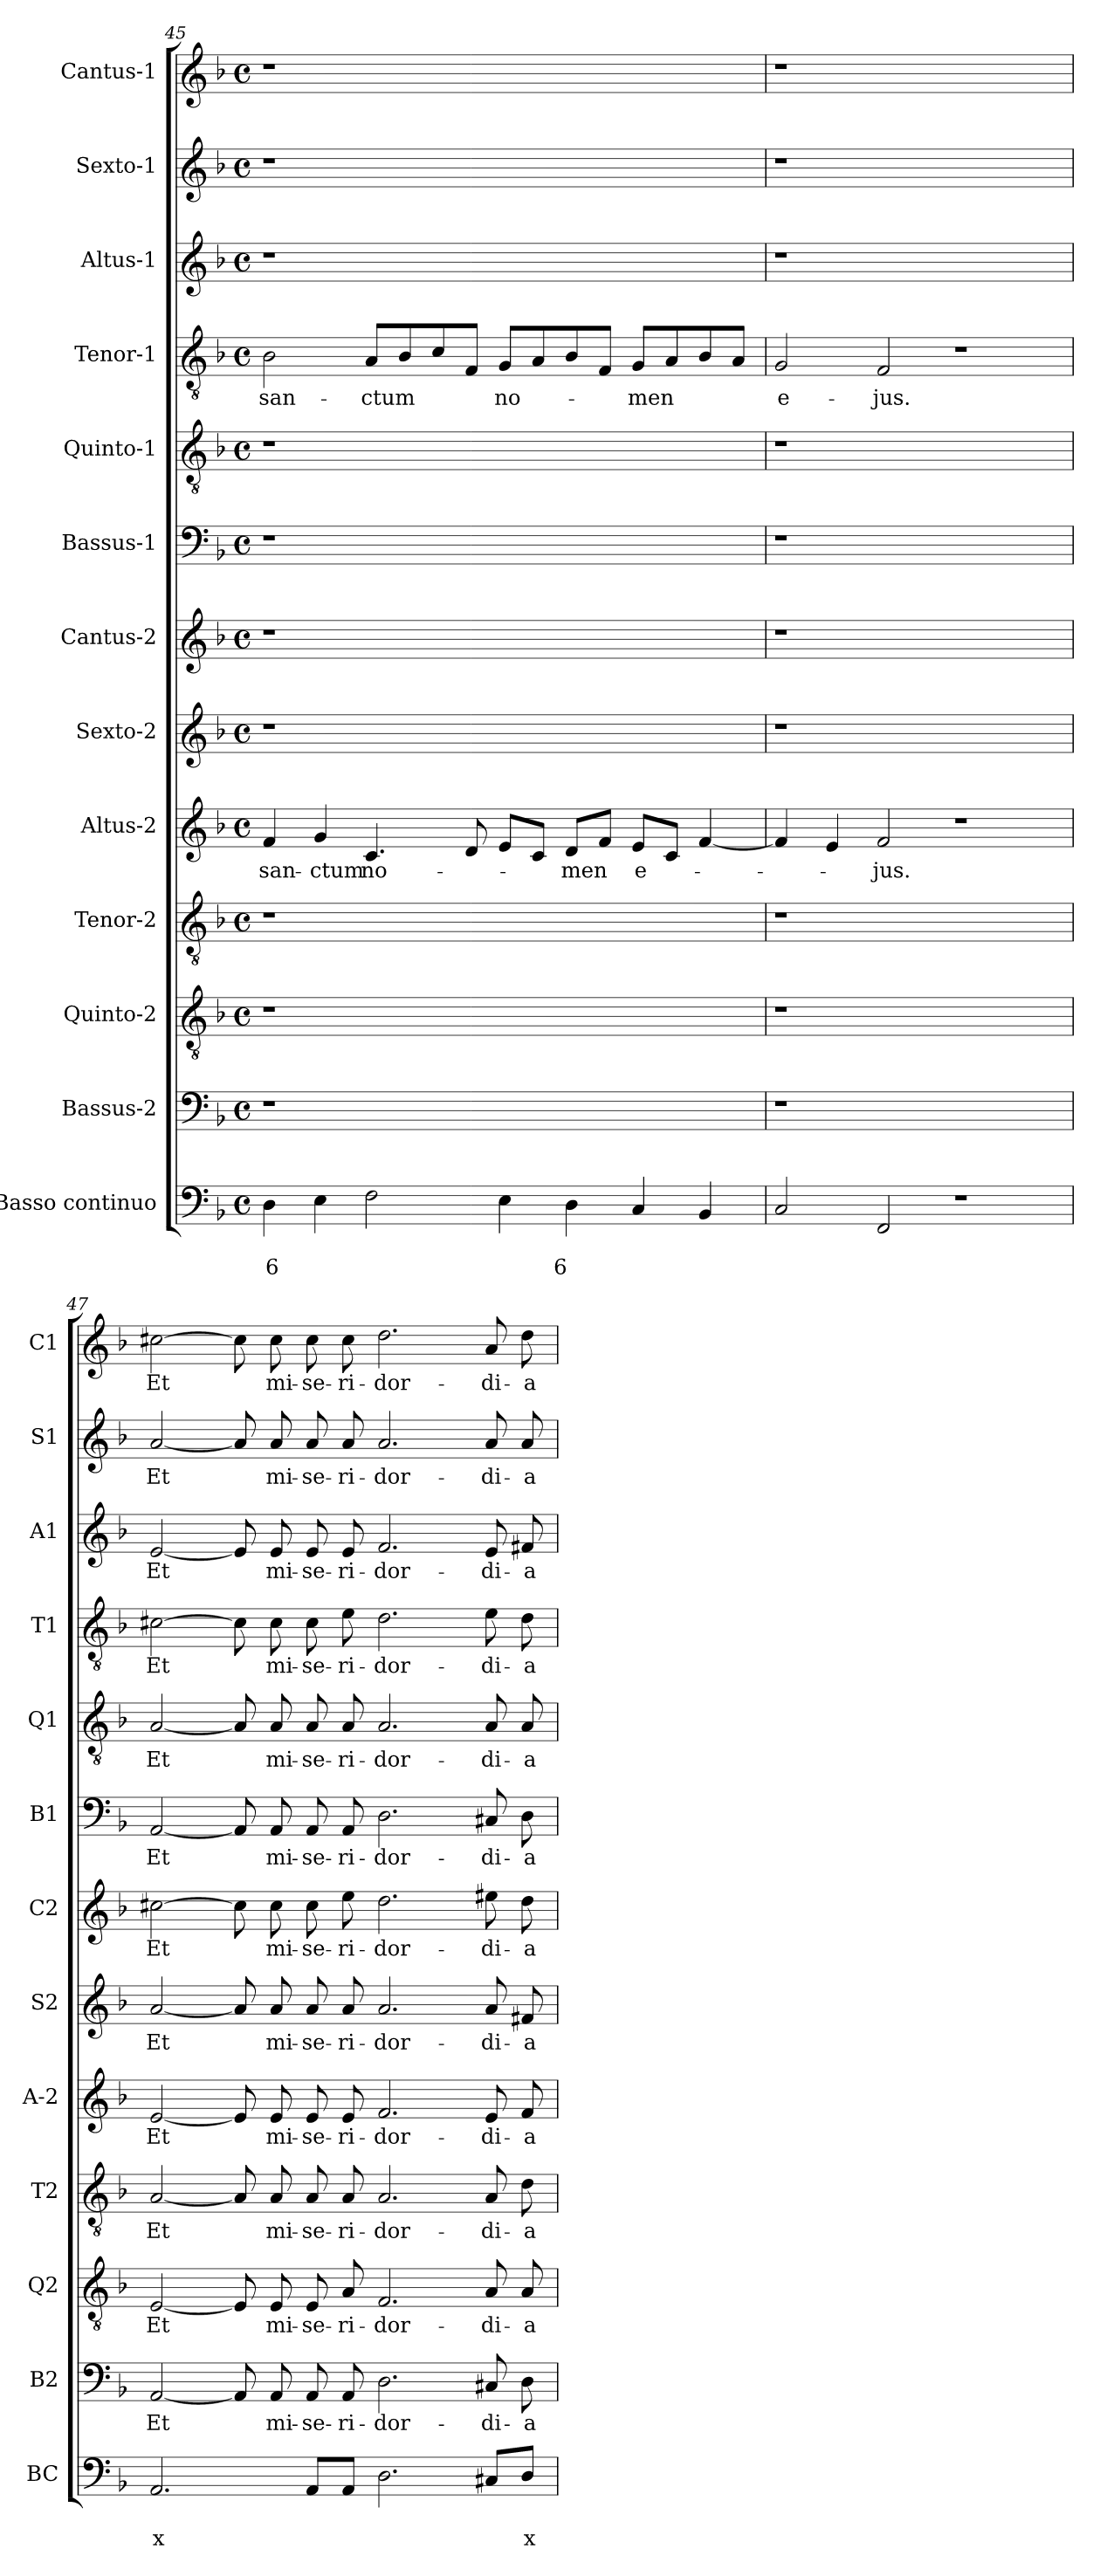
**kern	**text	**text	**kern	**text	**kern	**text	**kern	**text	**kern	**text	**kern	**text	**kern	**text	**kern	**text	**kern	**text	**kern	**text	**kern	**text	**kern	**text	**kern	**text
*part13	*part13	*part13	*part12	*part12	*part11	*part11	*part10	*part10	*part9	*part9	*part8	*part8	*part7	*part7	*part6	*part6	*part5	*part5	*part4	*part4	*part3	*part3	*part2	*part2	*part1	*part1
*staff13	*staff13	*staff13	*staff12	*staff12	*staff11	*staff11	*staff10	*staff10	*staff9	*staff9	*staff8	*staff8	*staff7	*staff7	*staff6	*staff6	*staff5	*staff5	*staff4	*staff4	*staff3	*staff3	*staff2	*staff2	*staff1	*staff1
*I"Basso continuo	*	*	*I"Bassus-2	*	*I"Quinto-2	*	*I"Tenor-2	*	*I"Altus-2	*	*I"Sexto-2	*	*I"Cantus-2	*	*I"Bassus-1	*	*I"Quinto-1	*	*I"Tenor-1	*	*I"Altus-1	*	*I"Sexto-1	*	*I"Cantus-1	*
*I'BC	*	*	*I'B2	*	*I'Q2	*	*I'T2	*	*I'A-2	*	*I'S2	*	*I'C2	*	*I'B1	*	*I'Q1	*	*I'T1	*	*I'A1	*	*I'S1	*	*I'C1	*
*clefF4	*	*	*clefF4	*	*clefGv2	*	*clefGv2	*	*clefG2	*	*clefG2	*	*clefG2	*	*clefF4	*	*clefGv2	*	*clefGv2	*	*clefG2	*	*clefG2	*	*clefG2	*
*k[b-]	*	*	*k[b-]	*	*k[b-]	*	*k[b-]	*	*k[b-]	*	*k[b-]	*	*k[b-]	*	*k[b-]	*	*k[b-]	*	*k[b-]	*	*k[b-]	*	*k[b-]	*	*k[b-]	*
*F:	*	*	*F:	*	*F:	*	*F:	*	*F:	*	*F:	*	*F:	*	*F:	*	*F:	*	*F:	*	*F:	*	*F:	*	*F:	*
*M4/4	*	*	*M4/4	*	*M4/4	*	*M4/4	*	*M4/4	*	*M4/4	*	*M4/4	*	*M4/4	*	*M4/4	*	*M4/4	*	*M4/4	*	*M4/4	*	*M4/4	*
*met(c)	*	*	*met(c)	*	*met(c)	*	*met(c)	*	*met(c)	*	*met(c)	*	*met(c)	*	*met(c)	*	*met(c)	*	*met(c)	*	*met(c)	*	*met(c)	*	*met(c)	*
=45	=45	=45	=45	=45	=45	=45	=45	=45	=45	=45	=45	=45	=45	=45	=45	=45	=45	=45	=45	=45	=45	=45	=45	=45	=45	=45
!	!	!LO:LY:b	!	!	!	!	!	!	!	!LO:LY:b	!	!	!	!	!	!	!	!	!	!LO:LY:b	!	!	!	!	!	!
4D\	.	6	1r	.	1r	.	1r	.	4f/	san-	1r	.	1r	.	1r	.	1r	.	2B-\	san-	1r	.	1r	.	1r	.
!	!	!	!	!	!	!	!	!	!	!LO:LY:b	!	!	!	!	!	!	!	!	!	!	!	!	!	!	!	!
4E\	.	.	.	.	.	.	.	.	4g/	-ctum	.	.	.	.	.	.	.	.	.	.	.	.	.	.	.	.
!	!	!	!	!	!	!	!	!	!	!LO:LY:b	!	!	!	!	!	!	!	!	!	!LO:LY:b	!	!	!	!	!	!
2F\	.	.	.	.	.	.	.	.	4.c/	no-	.	.	.	.	.	.	.	.	8A/L	-ctum	.	.	.	.	.	.
.	.	.	.	.	.	.	.	.	.	.	.	.	.	.	.	.	.	.	8B-/	.	.	.	.	.	.	.
.	.	.	.	.	.	.	.	.	.	.	.	.	.	.	.	.	.	.	8c/	.	.	.	.	.	.	.
.	.	.	.	.	.	.	.	.	8d/	.	.	.	.	.	.	.	.	.	8F/J	.	.	.	.	.	.	.
!	!	!	!	!	!	!	!	!	!	!	!	!	!	!	!	!	!	!	!	!LO:LY:b	!	!	!	!	!	!
4E\	.	.	1ryy	.	1ryy	.	1ryy	.	8e/L	.	1ryy	.	1ryy	.	1ryy	.	1ryy	.	8G/L	no-	1ryy	.	1ryy	.	1ryy	.
.	.	.	.	.	.	.	.	.	8c/J	.	.	.	.	.	.	.	.	.	8A/	.	.	.	.	.	.	.
!	!	!LO:LY:b	!	!	!	!	!	!	!	!LO:LY:b	!	!	!	!	!	!	!	!	!	!	!	!	!	!	!	!
4D\	.	6	.	.	.	.	.	.	8d/L	-men	.	.	.	.	.	.	.	.	8B-/	.	.	.	.	.	.	.
.	.	.	.	.	.	.	.	.	8f/J	.	.	.	.	.	.	.	.	.	8F/J	.	.	.	.	.	.	.
!	!	!	!	!	!	!	!	!	!	!LO:LY:b	!	!	!	!	!	!	!	!	!	!LO:LY:b	!	!	!	!	!	!
4C/	.	.	.	.	.	.	.	.	8e/L	e-	.	.	.	.	.	.	.	.	8G/L	-men	.	.	.	.	.	.
.	.	.	.	.	.	.	.	.	8c/J	.	.	.	.	.	.	.	.	.	8A/	.	.	.	.	.	.	.
4BB-/	.	.	.	.	.	.	.	.	[4f/	.	.	.	.	.	.	.	.	.	8B-/	.	.	.	.	.	.	.
.	.	.	.	.	.	.	.	.	.	.	.	.	.	.	.	.	.	.	8A/J	.	.	.	.	.	.	.
=46	=46	=46	=46	=46	=46	=46	=46	=46	=46	=46	=46	=46	=46	=46	=46	=46	=46	=46	=46	=46	=46	=46	=46	=46	=46	=46
!	!	!	!	!	!	!	!	!	!	!	!	!	!	!	!	!	!	!	!	!LO:LY:b	!	!	!	!	!	!
2C/	.	.	1r	.	1r	.	1r	.	4f/]	.	1r	.	1r	.	1r	.	1r	.	2G/	e-	1r	.	1r	.	1r	.
.	.	.	.	.	.	.	.	.	4e/	.	.	.	.	.	.	.	.	.	.	.	.	.	.	.	.	.
!	!	!	!	!	!	!	!	!	!	!LO:LY:b	!	!	!	!	!	!	!	!	!	!LO:LY:b	!	!	!	!	!	!
2FF/	.	.	.	.	.	.	.	.	2f/	-jus.	.	.	.	.	.	.	.	.	2F/	-jus.	.	.	.	.	.	.
1r	.	.	1ryy	.	1ryy	.	1ryy	.	1r	.	1ryy	.	1ryy	.	1ryy	.	1ryy	.	1r	.	1ryy	.	1ryy	.	1ryy	.
!!LO:PB:g=z
=47	=47	=47	=47	=47	=47	=47	=47	=47	=47	=47	=47	=47	=47	=47	=47	=47	=47	=47	=47	=47	=47	=47	=47	=47	=47	=47
!	!	!LO:LY:b	!	!LO:LY:b	!	!LO:LY:b	!	!LO:LY:b	!	!LO:LY:b	!	!LO:LY:b	!	!LO:LY:b	!	!LO:LY:b	!	!LO:LY:b	!	!LO:LY:b	!	!LO:LY:b	!	!LO:LY:b	!	!LO:LY:b
2.AA/	.	x	[2AA/	Et	[2E/	Et	[2A/	Et	[2e/	Et	[2a/	Et	[2cc#X\	Et	[2AA/	Et	[2A/	Et	[2c#X\	Et	[2e/	Et	[2a/	Et	[2cc#X\	Et
.	.	.	8AA/]	.	8E/]	.	8A/]	.	8e/]	.	8a/]	.	8cc#\]	.	8AA/]	.	8A/]	.	8c#\]	.	8e/]	.	8a/]	.	8cc#\]	.
!	!	!	!	!LO:LY:b	!	!LO:LY:b	!	!LO:LY:b	!	!LO:LY:b	!	!LO:LY:b	!	!LO:LY:b	!	!LO:LY:b	!	!LO:LY:b	!	!LO:LY:b	!	!LO:LY:b	!	!LO:LY:b	!	!LO:LY:b
.	.	.	8AA/	mi-	8E/	mi-	8A/	mi-	8e/	mi-	8a/	mi-	8cc#\	mi-	8AA/	mi-	8A/	mi-	8c#\	mi-	8e/	mi-	8a/	mi-	8cc#\	mi-
!	!	!	!	!LO:LY:b	!	!LO:LY:b	!	!LO:LY:b	!	!LO:LY:b	!	!LO:LY:b	!	!LO:LY:b	!	!LO:LY:b	!	!LO:LY:b	!	!LO:LY:b	!	!LO:LY:b	!	!LO:LY:b	!	!LO:LY:b
8AA/L	.	.	8AA/	-se-	8E/	-se-	8A/	-se-	8e/	-se-	8a/	-se-	8cc#\	-se-	8AA/	-se-	8A/	-se-	8c#\	-se-	8e/	-se-	8a/	-se-	8cc#\	-se-
!	!	!	!	!LO:LY:b	!	!LO:LY:b	!	!LO:LY:b	!	!LO:LY:b	!	!LO:LY:b	!	!LO:LY:b	!	!LO:LY:b	!	!LO:LY:b	!	!LO:LY:b	!	!LO:LY:b	!	!LO:LY:b	!	!LO:LY:b
8AA/J	.	.	8AA/	-ri-	8A/	-ri-	8A/	-ri-	8e/	-ri-	8a/	-ri-	8ee\	-ri-	8AA/	-ri-	8A/	-ri-	8e\	-ri-	8e/	-ri-	8a/	-ri-	8cc#\	-ri-
!	!	!	!	!LO:LY:b	!	!LO:LY:b	!	!LO:LY:b	!	!LO:LY:b	!	!LO:LY:b	!	!LO:LY:b	!	!LO:LY:b	!	!LO:LY:b	!	!LO:LY:b	!	!LO:LY:b	!	!LO:LY:b	!	!LO:LY:b
2.D\	.	.	2.D\	-dor-	2.F/	-dor-	2.A/	-dor-	2.f/	-dor-	2.a/	-dor-	2.dd\	-dor-	2.D\	-dor-	2.A/	-dor-	2.d\	-dor-	2.f/	-dor-	2.a/	-dor-	2.dd\	-dor-
!	!	!	!	!LO:LY:b	!	!LO:LY:b	!	!LO:LY:b	!	!LO:LY:b	!	!LO:LY:b	!	!LO:LY:b	!	!LO:LY:b	!	!LO:LY:b	!	!LO:LY:b	!	!LO:LY:b	!	!LO:LY:b	!	!LO:LY:b
8C#X/L	.	.	8C#X/	-di-	8A/	-di-	8A/	-di-	8e/	-di-	8a/	-di-	8ee#X\	-di-	8C#X/	-di-	8A/	-di-	8e\	-di-	8e/	-di-	8a/	-di-	8a/	-di-
!	!	!LO:LY:b	!	!LO:LY:b	!	!LO:LY:b	!	!LO:LY:b	!	!LO:LY:b	!	!LO:LY:b	!	!LO:LY:b	!	!LO:LY:b	!	!LO:LY:b	!	!LO:LY:b	!	!LO:LY:b	!	!LO:LY:b	!	!LO:LY:b
8D/J	.	x	8D\	-a	8A/	-a	8d\	-a	8f/	-a	8f#X/	-a	8dd\	-a	8D\	-a	8A/	-a	8d\	-a	8f#X/	-a	8a/	-a	8dd\	-a
=	=	=	=	=	=	=	=	=	=	=	=	=	=	=	=	=	=	=	=	=	=	=	=	=	=	=
*-	*-	*-	*-	*-	*-	*-	*-	*-	*-	*-	*-	*-	*-	*-	*-	*-	*-	*-	*-	*-	*-	*-	*-	*-	*-	*-
